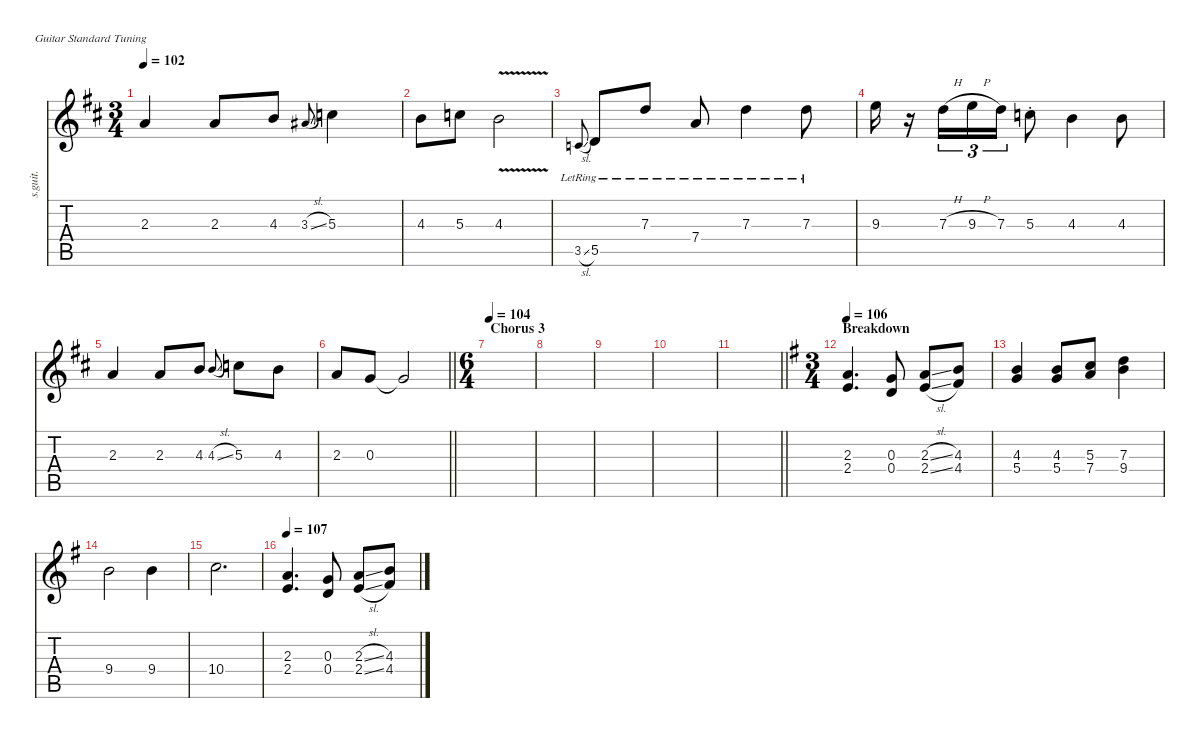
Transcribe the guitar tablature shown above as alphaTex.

\defaultSystemsLayout 4
\hideDynamics
\bracketExtendMode nobrackets
\otherSystemsTrackNameOrientation horizontal
\track ("Guitar 2" "s.guit.") {defaultSystemsLayout 32 instrument electricguitarclean}
\staff {score tabs}
\tuning (E4 B3 G3 D3 A2 E2)
\ts (3 4)
\tempo 102
\clef g2
\ks bminor
2.3{acc forcenatural}.4{dy f beam Up} 2.3{acc forcenatural}.8{beam Up} 4.3{acc forcenatural}.8{beam Up} 3.3{sl acc #}.8{gr onbeat dy mf beam Up} 5.3{acc forcenatural}.4{dy f beam Down} |
4.3{acc forcenatural}.8{beam Down} 5.3{acc forcenatural}.8{beam Down} 4.3{v acc forcenatural}.2{beam Down} |
3.5{sl lr acc forcenatural}.8{gr onbeat dy mf beam Up} 5.5{lr acc forcenatural}.8{dy f beam Up} 7.3{lr acc forcenatural}.8{beam Up} 7.4{lr acc forcenatural}.8{beam Up} 7.3{lr acc forcenatural}.4{beam Down} 7.3{lr acc forcenatural}.8{beam Down} |
9.3{acc forcenatural}.16{beam Down} r.16{beam Down} 7.3{h acc forcenatural}.16{tu (3 2) beam Down} 9.3{h acc forcenatural}.16{tu (3 2) beam Down} 7.3{acc forcenatural}.16{tu (3 2) beam Down} 5.3{st acc forcenatural}.8{beam Down} 4.3{acc forcenatural}.4{beam Down} 4.3{acc forcenatural}.8{beam Down} |
2.3{acc forcenatural}.4{beam Up} 2.3{acc forcenatural}.8{beam Up} 4.3{acc forcenatural}.8{beam Up} 4.3{sl acc forcenatural}.8{gr onbeat dy mf beam Up} 5.3{acc forcenatural}.8{dy f beam Down} 4.3{acc forcenatural}.8{beam Down} |
\barLineRight lightlight
2.3{acc forcenatural}.8{beam Up} 0.3{acc forcenatural}.8{beam Up} 0.3{t acc forcenatural}.2{beam Up} |
\ts (6 4)
\beaming (8 6 6)
\section ("" "Chorus 3")
\tempo 104
|
|
|
|
\barLineRight lightlight
|
\ts (3 4)
\beaming (8 2 2 2)
\section ("" "Breakdown")
\tempo 106
\ks eminor
(2.3{acc forcenatural} 2.4{acc forcenatural}).4{d instrument distortionguitar beam Up} (0.3{acc forcenatural} 0.4{acc forcenatural}).8{beam Up} (2.3{sl acc forcenatural} 2.4{sl acc forcenatural}).8{beam Up} (4.3{acc forcenatural} 4.4{acc #}).8{beam Up} |
(4.3{acc forcenatural} 5.4{acc forcenatural}).4{beam Up} (4.3{acc forcenatural} 5.4{acc forcenatural}).8{beam Up} (5.3{acc forcenatural} 7.4{acc forcenatural}).8{beam Up} (7.3{acc forcenatural} 9.4{acc forcenatural}).4{beam Down} |
9.4{acc forcenatural}.2{beam Down} 9.4{acc forcenatural}.4{beam Down} |
10.4{acc forcenatural}.2{d beam Down} |
\tempo 107
(2.3{acc forcenatural} 2.4{acc forcenatural}).4{d beam Up} (0.3{acc forcenatural} 0.4{acc forcenatural}).8{beam Up} (2.3{sl acc forcenatural} 2.4{sl acc forcenatural}).8{beam Up} (4.3{acc forcenatural} 4.4{acc #}).8{beam Up}
